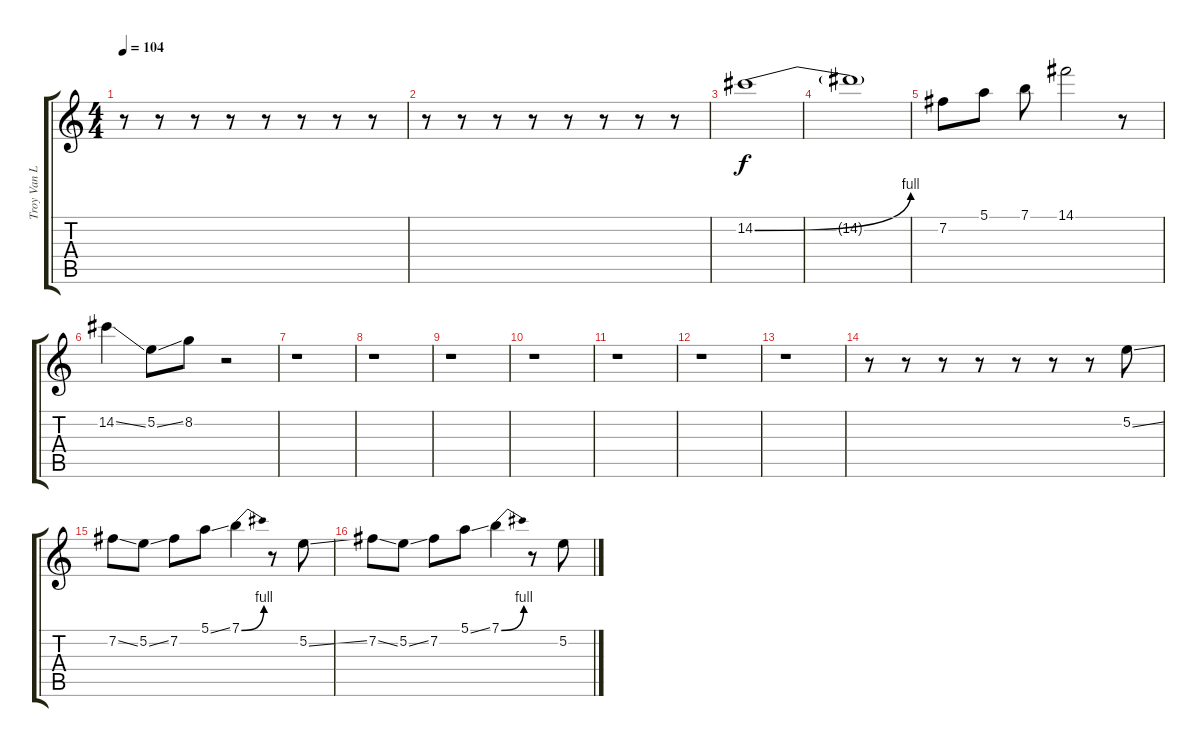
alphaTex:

\track ("Troy Van Leeuwen (Guitar 2)" "Troy Van L") {instrument overdrivenguitar}
\staff {score tabs}
\tuning (E4 B3 G3 D3 A2 E2) {hide}
\ts (4 4)
\tempo 104
\clef g2
\ks c
r.8{dy f} r.8 r.8 r.8 r.8 r.8 r.8 r.8 |
r.8 r.8 r.8 r.8 r.8 r.8 r.8 r.8 |
14.2{be (bend 0 0 60 4)}.1 |
14.2{t}.1 |
7.2.8 5.1.8 7.1.8 14.1.2 r.8 |
14.2{ss}.4 5.2{ss}.8 8.2.8 r.2 |
r.1 |
r.1 |
r.1 |
r.1 |
r.1 |
r.1 |
r.1 |
r.8 r.8 r.8 r.8 r.8 r.8 r.8 5.2{ss}.8 |
7.2{ss}.8 5.2{ss}.8 7.2.8 5.1{ss}.8 7.1{be (bend 0 0 60 4)}.4 r.8 5.2{ss}.8 |
7.2{ss}.8 5.2{ss}.8 7.2.8 5.1{ss}.8 7.1{be (bend 0 0 60 4)}.4 r.8 5.2{ss}.8
